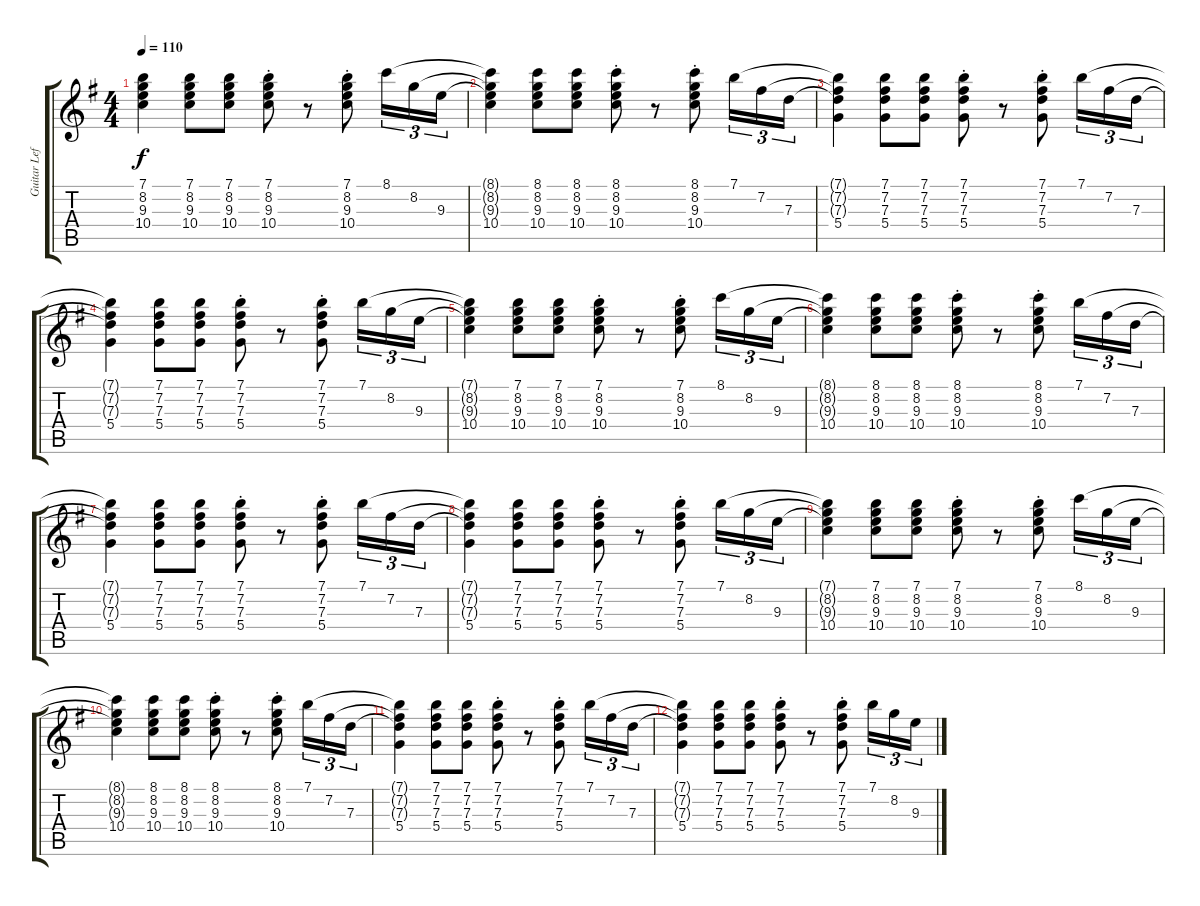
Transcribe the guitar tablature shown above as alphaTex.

\track ("Guitar Left" "Guitar Lef") {instrument acousticguitarsteel}
\staff {score tabs}
\tuning (E4 B3 G3 D3 A2 E2) {hide}
\ts (4 4)
\tempo 110
\clef g2
\ks eminor
(7.1{t} 8.2{t} 9.3{t} 10.4).4{dy f} (7.1 8.2 9.3 10.4).8 (7.1 8.2 9.3 10.4).8 (7.1{st} 8.2{st} 9.3{st} 10.4{st}).8 r.8 (7.1{st} 8.2{st} 9.3{st} 10.4{st}).8 8.1.16{tu (3 2)} 8.2.16{tu (3 2)} 9.3.16{tu (3 2)} |
(8.1{t} 8.2{t} 9.3{t} 10.4).4 (8.1 8.2 9.3 10.4).8 (8.1 8.2 9.3 10.4).8 (8.1{st} 8.2{st} 9.3{st} 10.4{st}).8 r.8 (8.1{st} 8.2{st} 9.3{st} 10.4{st}).8 7.1.16{tu (3 2)} 7.2.16{tu (3 2)} 7.3.16{tu (3 2)} |
(7.1{t} 7.2{t} 7.3{t} 5.4).4 (7.1 7.2 7.3 5.4).8 (7.1 7.2 7.3 5.4).8 (7.1{st} 7.2{st} 7.3{st} 5.4{st}).8 r.8 (7.1{st} 7.2{st} 7.3{st} 5.4{st}).8 7.1.16{tu (3 2)} 7.2.16{tu (3 2)} 7.3.16{tu (3 2)} |
(7.1{t} 7.2{t} 7.3{t} 5.4).4 (7.1 7.2 7.3 5.4).8 (7.1 7.2 7.3 5.4).8 (7.1{st} 7.2{st} 7.3{st} 5.4{st}).8 r.8 (7.1{st} 7.2{st} 7.3{st} 5.4{st}).8 7.1.16{tu (3 2)} 8.2.16{tu (3 2)} 9.3.16{tu (3 2)} |
(7.1{t} 8.2{t} 9.3{t} 10.4).4 (7.1 8.2 9.3 10.4).8 (7.1 8.2 9.3 10.4).8 (7.1{st} 8.2{st} 9.3{st} 10.4{st}).8 r.8 (7.1{st} 8.2{st} 9.3{st} 10.4{st}).8 8.1.16{tu (3 2)} 8.2.16{tu (3 2)} 9.3.16{tu (3 2)} |
(8.1{t} 8.2{t} 9.3{t} 10.4).4 (8.1 8.2 9.3 10.4).8 (8.1 8.2 9.3 10.4).8 (8.1{st} 8.2{st} 9.3{st} 10.4{st}).8 r.8 (8.1{st} 8.2{st} 9.3{st} 10.4{st}).8 7.1.16{tu (3 2)} 7.2.16{tu (3 2)} 7.3.16{tu (3 2)} |
(7.1{t} 7.2{t} 7.3{t} 5.4).4 (7.1 7.2 7.3 5.4).8 (7.1 7.2 7.3 5.4).8 (7.1{st} 7.2{st} 7.3{st} 5.4{st}).8 r.8 (7.1{st} 7.2{st} 7.3{st} 5.4{st}).8 7.1.16{tu (3 2)} 7.2.16{tu (3 2)} 7.3.16{tu (3 2)} |
(7.1{t} 7.2{t} 7.3{t} 5.4).4 (7.1 7.2 7.3 5.4).8 (7.1 7.2 7.3 5.4).8 (7.1{st} 7.2{st} 7.3{st} 5.4{st}).8 r.8 (7.1{st} 7.2{st} 7.3{st} 5.4{st}).8 7.1.16{tu (3 2)} 8.2.16{tu (3 2)} 9.3.16{tu (3 2)} |
(7.1{t} 8.2{t} 9.3{t} 10.4).4 (7.1 8.2 9.3 10.4).8 (7.1 8.2 9.3 10.4).8 (7.1{st} 8.2{st} 9.3{st} 10.4{st}).8 r.8 (7.1{st} 8.2{st} 9.3{st} 10.4{st}).8 8.1.16{tu (3 2)} 8.2.16{tu (3 2)} 9.3.16{tu (3 2)} |
(8.1{t} 8.2{t} 9.3{t} 10.4).4 (8.1 8.2 9.3 10.4).8 (8.1 8.2 9.3 10.4).8 (8.1{st} 8.2{st} 9.3{st} 10.4{st}).8 r.8 (8.1{st} 8.2{st} 9.3{st} 10.4{st}).8 7.1.16{tu (3 2)} 7.2.16{tu (3 2)} 7.3.16{tu (3 2)} |
(7.1{t} 7.2{t} 7.3{t} 5.4).4 (7.1 7.2 7.3 5.4).8 (7.1 7.2 7.3 5.4).8 (7.1{st} 7.2{st} 7.3{st} 5.4{st}).8 r.8 (7.1{st} 7.2{st} 7.3{st} 5.4{st}).8 7.1.16{tu (3 2)} 7.2.16{tu (3 2)} 7.3.16{tu (3 2)} |
(7.1{t} 7.2{t} 7.3{t} 5.4).4 (7.1 7.2 7.3 5.4).8 (7.1 7.2 7.3 5.4).8 (7.1{st} 7.2{st} 7.3{st} 5.4{st}).8 r.8 (7.1{st} 7.2{st} 7.3{st} 5.4{st}).8 7.1.16{tu (3 2)} 8.2.16{tu (3 2)} 9.3.16{tu (3 2)}
